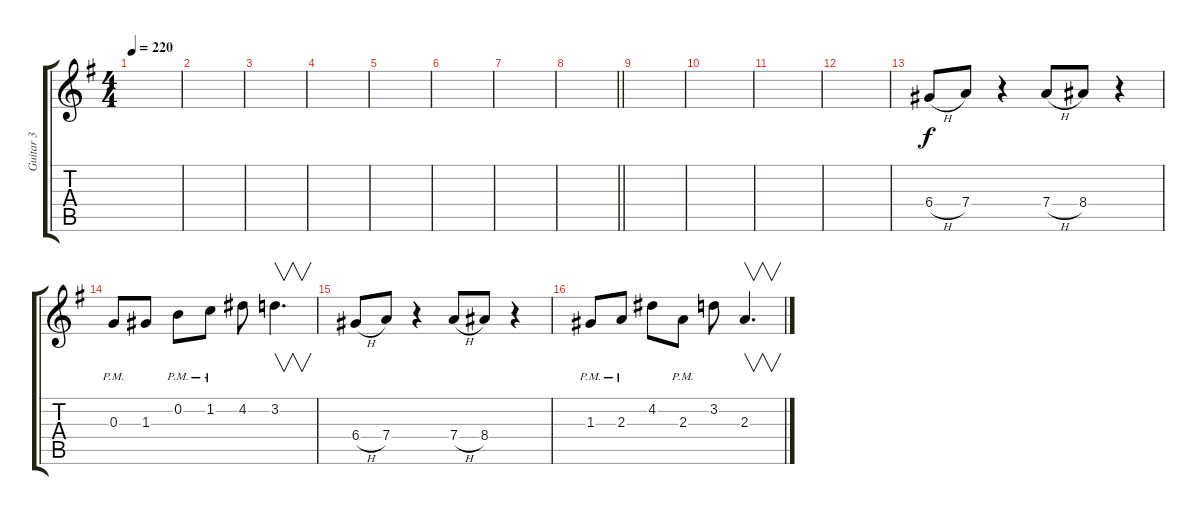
\track ("Guitar 3" "Guitar 3") {instrument distortionguitar}
\staff {score tabs}
\tuning (E4 B3 G3 D3 A2 D2) {hide}
\ts (4 4)
\tempo 220
\clef g2
\ks eminor
|
|
|
|
|
|
|
\barLineRight lightlight
|
|
|
|
|
6.4{h}.8 7.4.8 r.4 7.4{h}.8 8.4.8 r.4 |
0.3{pm}.8 1.3.8 0.2{pm}.8 1.2{pm}.8 4.2.8 3.2.4{v d} |
6.4{h}.8 7.4.8 r.4 7.4{h}.8 8.4.8 r.4 |
1.3{pm}.8 2.3{pm}.8 4.2.8 2.3{pm}.8 3.2.8 2.3.4{v d}
